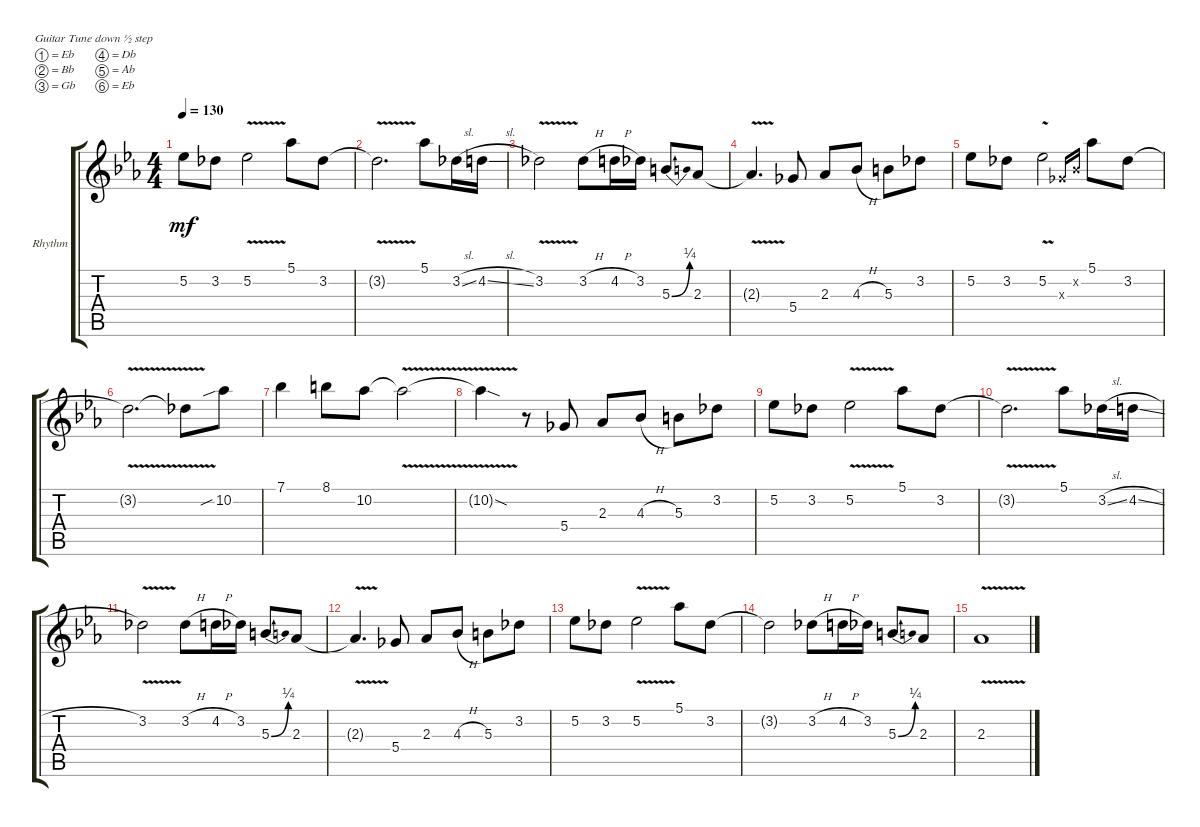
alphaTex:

\defaultSystemsLayout 4
\bracketExtendMode groupsimilarinstruments
\firstSystemTrackNameOrientation horizontal
\otherSystemsTrackNameOrientation horizontal
\track ("Rhythm" "Rhythm") {multiBarRest instrument overdrivenguitar}
\staff {score tabs}
\tuning (Eb4 Bb3 Gb3 Db3 Ab2 Eb2)
\ts (4 4)
\tempo 130
\clef g2
\ks cminor
5.2.8{dy mf} 3.2.8 5.2{v}.2 5.1.8 3.2.8 |
3.2{v t}.2{d} 5.1.8 3.2{sl}.16 4.2{sl}.16 |
3.2{v}.2 3.2{h}.8 4.2{h}.16 3.2.16 5.3{be (bend 0 0 37.199999999999996 1)}.8 2.3.8 |
2.3{v t}.4{d} 5.4.8 2.3.8 4.3{h}.8 5.3.8 3.2.8 |
5.2.8 3.2.8 5.2{v}.2 0.3{x}.16{gr onbeat} 0.2{x}.16{gr onbeat} 5.1.8 3.2.8 |
3.2{v t}.2{d} 3.2{t}.8 10.2{sib}.8 |
7.1.4 8.1.8 10.2.8 10.2{v t}.2 |
10.2{v sod t}.4 r.8 5.4.8 2.3.8 4.3{h}.8 5.3.8 3.2.8 |
5.2.8 3.2.8 5.2{v}.2 5.1.8 3.2.8 |
3.2{v t}.2{d} 5.1.8 3.2{sl}.16 4.2{sl}.16 |
3.2{v}.2 3.2{h}.8 4.2{h}.16 3.2.16 5.3{be (bend 0 0 37.199999999999996 1)}.8 2.3.8 |
2.3{v t}.4{d} 5.4.8 2.3.8 4.3{h}.8 5.3.8 3.2.8 |
5.2.8 3.2.8 5.2{v}.2 5.1.8 3.2.8 |
3.2{t}.2 3.2{h}.8 4.2{h}.16 3.2.16 5.3{be (bend 0 0 37.199999999999996 1)}.8 2.3.8 |
2.3{v}.1
